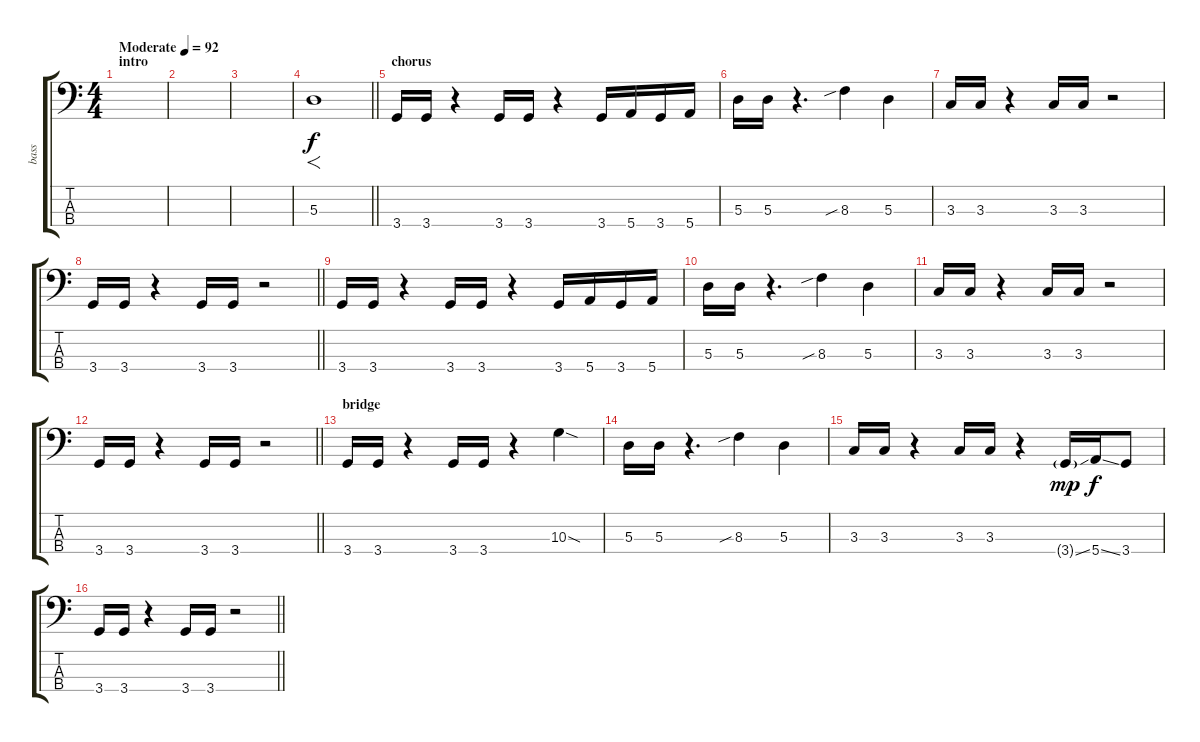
\track ("bass" "bass") {instrument electricbassfinger}
\staff {score tabs}
\tuning (G2 D2 A1 E1) {hide}
\ts (4 4)
\section ("" "intro")
\tempo (92 "Moderate")
\clef f4
\ks c
|
|
|
\barLineRight lightlight
5.3.1{f} |
\section ("" "chorus")
3.4.16 3.4.16 r.4 3.4.16 3.4.16 r.4 3.4.16 5.4.16 3.4.16 5.4.16 |
5.3.16 5.3.16 r.4{d} 8.3{sib}.4 5.3.4 |
3.3.16 3.3.16 r.4 3.3.16 3.3.16 r.2 |
\barLineRight lightlight
3.4.16 3.4.16 r.4 3.4.16 3.4.16 r.2 |
3.4.16 3.4.16 r.4 3.4.16 3.4.16 r.4 3.4.16 5.4.16 3.4.16 5.4.16 |
5.3.16 5.3.16 r.4{d} 8.3{sib}.4 5.3.4 |
3.3.16 3.3.16 r.4 3.3.16 3.3.16 r.2 |
\barLineRight lightlight
3.4.16 3.4.16 r.4 3.4.16 3.4.16 r.2 |
\section ("" "bridge")
3.4.16 3.4.16 r.4 3.4.16 3.4.16 r.4 10.3{sod}.4 |
5.3.16 5.3.16 r.4{d} 8.3{sib}.4 5.3.4 |
3.3.16 3.3.16 r.4 3.3.16 3.3.16 r.4 3.4{ss g}.16{dy mp} 5.4{ss}.16{dy f} 3.4.8 |
\barLineRight lightlight
3.4.16 3.4.16 r.4 3.4.16 3.4.16 r.2
